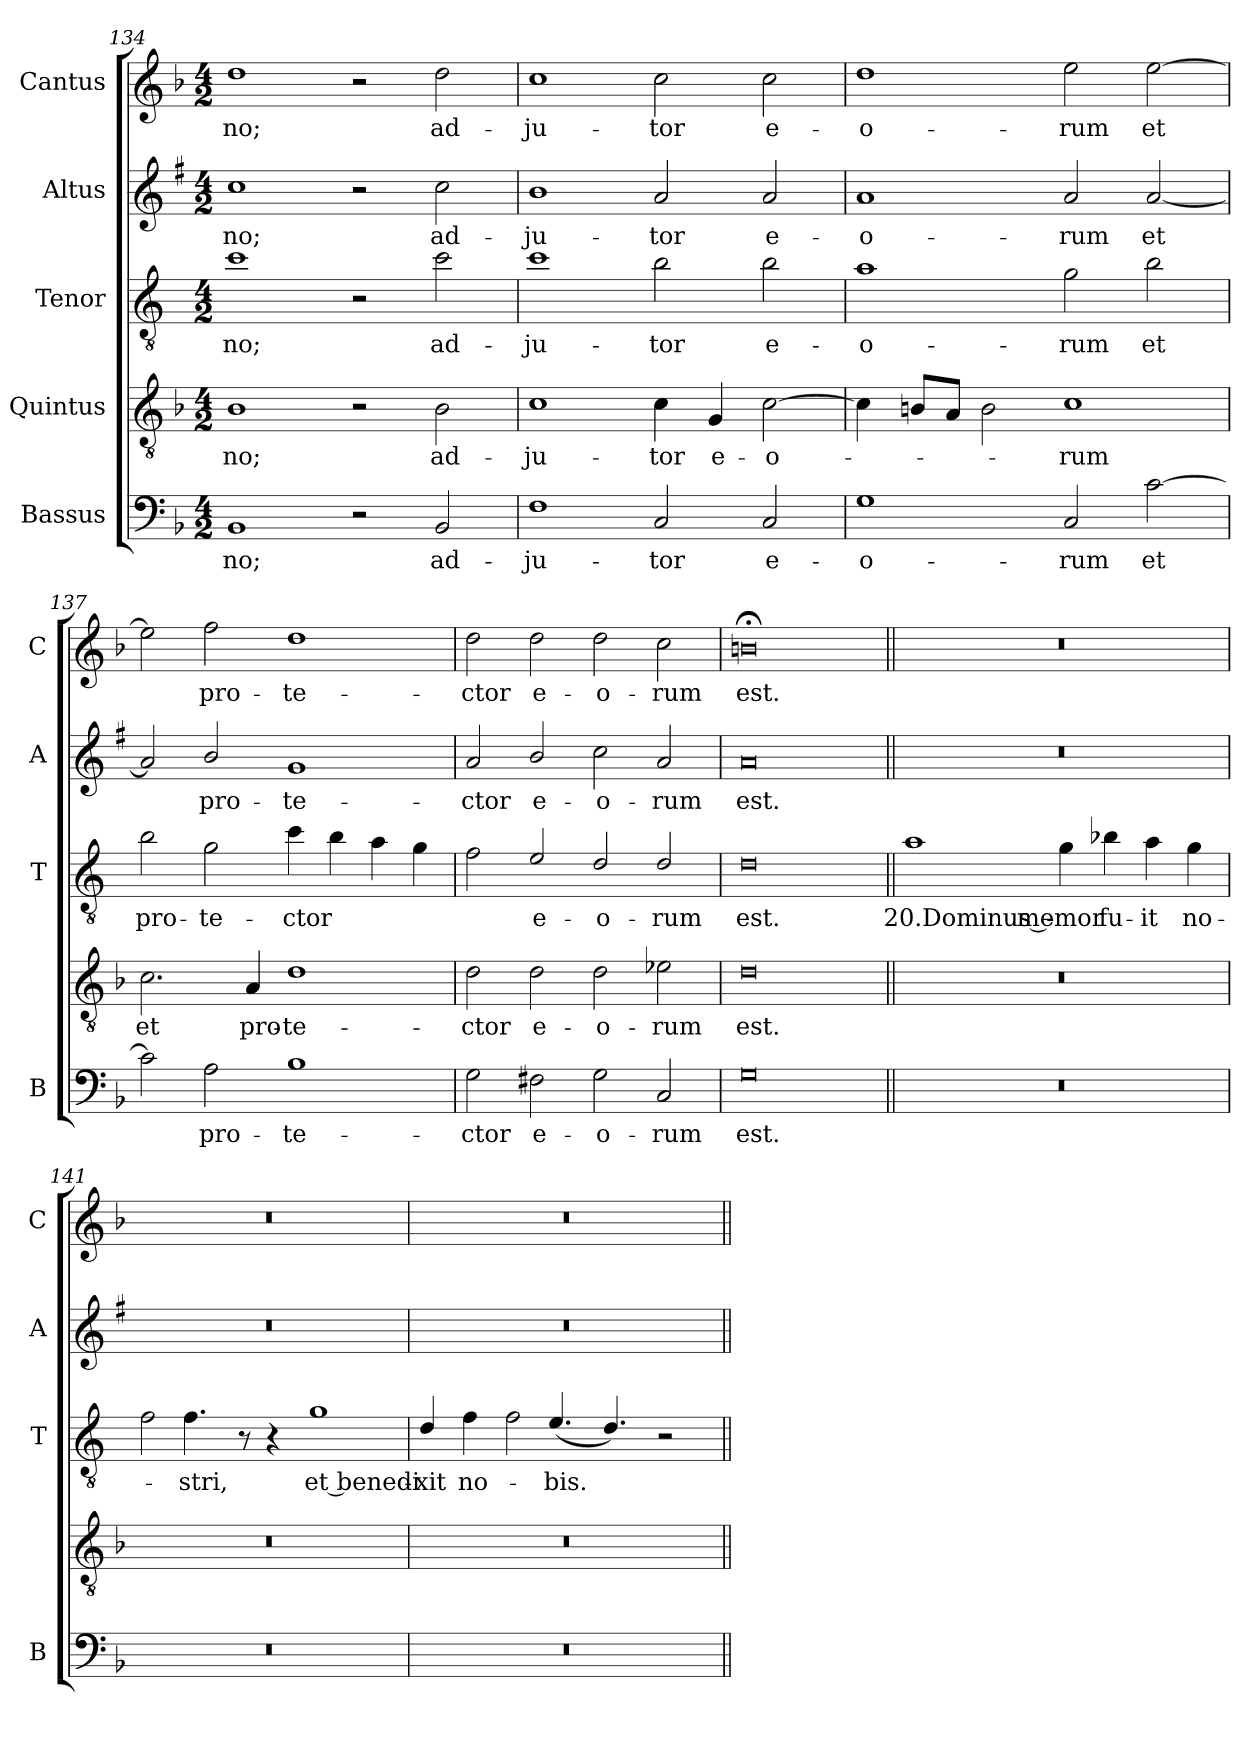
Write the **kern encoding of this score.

**kern	**text	**kern	**text	**kern	**text	**kern	**text	**kern	**text
*part5	*part5	*part4	*part4	*part3	*part3	*part2	*part2	*part1	*part1
*staff5	*staff5	*staff4	*staff4	*staff3	*staff3	*staff2	*staff2	*staff1	*staff1
*I"Bassus	*	*I"Quintus	*	*I"Tenor	*	*I"Altus	*	*I"Cantus	*
*I'B	*	*	*	*I'T	*	*I'A	*	*I'C	*
!!LO:LB:g=z
*clefF4	*	*clefGv2	*	*clefGv2	*	*clefG2	*	*clefG2	*
*	*	*	*	*ITrd4c7	*	*ITrd1c2	*	*	*
*k[b-]	*	*k[b-]	*	*k[b-]	*	*k[b-]	*	*k[b-]	*
*F:	*	*F:	*	*F:	*	*F:	*	*F:	*
*M4/2	*	*M4/2	*	*M4/2	*	*M4/2	*	*M4/2	*
=134	=134	=134	=134	=134	=134	=134	=134	=134	=134
!	!LO:LY:b	!	!LO:LY:b	!	!LO:LY:b	!	!LO:LY:b	!	!LO:LY:b
1BB-	-no;	1B-	-no;	1f	-no;	1b-	-no;	1dd	-no;
2r	.	2r	.	2r	.	2r	.	2r	.
!	!LO:LY:b	!	!LO:LY:b	!	!LO:LY:b	!	!LO:LY:b	!	!LO:LY:b
2BB-/	ad-	2B-\	ad-	2f\	ad-	2b-\	ad-	2dd\	ad-
=135	=135	=135	=135	=135	=135	=135	=135	=135	=135
!	!LO:LY:b	!	!LO:LY:b	!	!LO:LY:b	!	!LO:LY:b	!	!LO:LY:b
1F	-ju-	1c	-ju-	1f	-ju-	1a	-ju-	1cc	-ju-
!	!LO:LY:b	!	!LO:LY:b	!	!LO:LY:b	!	!LO:LY:b	!	!LO:LY:b
2C/	-tor	4c\	-tor	2e\	-tor	2g/	-tor	2cc\	-tor
!	!	!	!LO:LY:b	!	!	!	!	!	!
.	.	4G/	e-	.	.	.	.	.	.
!	!LO:LY:b	!	!LO:LY:b	!	!LO:LY:b	!	!LO:LY:b	!	!LO:LY:b
2C/	e-	[2c\	-o-	2e\	e-	2g/	e-	2cc\	e-
=136	=136	=136	=136	=136	=136	=136	=136	=136	=136
!	!LO:LY:b	!	!	!	!LO:LY:b	!	!LO:LY:b	!	!LO:LY:b
1G	-o-	4c\]	.	1d	-o-	1g	-o-	1dd	-o-
.	.	8Bn/L	.	.	.	.	.	.	.
.	.	8A/J	.	.	.	.	.	.	.
.	.	2B\	.	.	.	.	.	.	.
!	!LO:LY:b	!	!LO:LY:b	!	!LO:LY:b	!	!LO:LY:b	!	!LO:LY:b
2C/	-rum	1c	-rum	2c\	-rum	2g/	-rum	2ee\	-rum
!	!LO:LY:b	!	!	!	!LO:LY:b	!	!LO:LY:b	!	!LO:LY:b
[2c\	et	.	.	2e\	et	[2g/	et	[2ee\	et
=137	=137	=137	=137	=137	=137	=137	=137	=137	=137
!	!	!	!LO:LY:b	!	!LO:LY:b	!	!	!	!
2c\]	.	2.c\	et	2e\	pro-	2g/]	.	2ee\]	.
!	!LO:LY:b	!	!	!	!LO:LY:b	!	!LO:LY:b	!	!LO:LY:b
2A\	pro-	.	.	2c\	-te-	2a/	pro-	2ff\	pro-
!	!	!	!LO:LY:b	!	!	!	!	!	!
.	.	4A/	pro-	.	.	.	.	.	.
!	!LO:LY:b	!	!LO:LY:b	!	!LO:LY:b	!	!LO:LY:b	!	!LO:LY:b
1B-	-te-	1d	-te-	4f\	-ctor	1f	-te-	1dd	-te-
.	.	.	.	4e\	.	.	.	.	.
.	.	.	.	4d\	.	.	.	.	.
.	.	.	.	4c\	.	.	.	.	.
=138	=138	=138	=138	=138	=138	=138	=138	=138	=138
!	!LO:LY:b	!	!LO:LY:b	!	!	!	!LO:LY:b	!	!LO:LY:b
2G\	-ctor	2d\	-ctor	2B-\	.	2g/	-ctor	2dd\	-ctor
!	!LO:LY:b	!	!LO:LY:b	!	!LO:LY:b	!	!LO:LY:b	!	!LO:LY:b
2F#X\	e-	2d\	e-	2A/	e-	2a/	e-	2dd\	e-
!	!LO:LY:b	!	!LO:LY:b	!	!LO:LY:b	!	!LO:LY:b	!	!LO:LY:b
2G\	-o-	2d\	-o-	2G/	-o-	2b-\	-o-	2dd\	-o-
!	!LO:LY:b	!	!LO:LY:b	!	!LO:LY:b	!	!LO:LY:b	!	!LO:LY:b
2C/	-rum	2e-X\	-rum	2G/	-rum	2g/	-rum	2cc\	-rum
=139	=139	=139	=139	=139	=139	=139	=139	=139	=139
!	!LO:LY:b	!	!LO:LY:b	!	!LO:LY:b	!	!LO:LY:b	!	!LO:LY:b
0G	est.	0d	est.	0G	est.	0g	est.	0bn;<	est.
!!LO:LB:g=z
=140||	=140||	=140||	=140||	=140||	=140||	=140||	=140||	=140||	=140||
!	!	!	!	!	!LO:LY:b	!	!	!	!
0r	.	0r	.	1d	20.Dominus me-	0r	.	0r	.
!	!	!	!	!	!LO:LY:b	!	!	!	!
.	.	.	.	4c\	-mor	.	.	.	.
!	!	!	!	!	!LO:LY:b	!	!	!	!
.	.	.	.	4e-X\	fu-	.	.	.	.
!	!	!	!	!	!LO:LY:b	!	!	!	!
.	.	.	.	4d\	-it	.	.	.	.
!	!	!	!	!	!LO:LY:b	!	!	!	!
.	.	.	.	4c\	no-	.	.	.	.
=141	=141	=141	=141	=141	=141	=141	=141	=141	=141
!	!	!	!	!LO:N:head=open	!	!	!	!	!
0r	.	0r	.	4B-\	.	0r	.	0r	.
!	!	!	!	!	!LO:LY:b	!	!	!	!
.	.	.	.	4.B-\	-stri,	.	.	.	.
.	.	.	.	8r	.	.	.	.	.
.	.	.	.	4r	.	.	.	.	.
!	!	!	!	!	!LO:LY:b	!	!	!	!
.	.	.	.	1c	et benedi-	.	.	.	.
=142	=142	=142	=142	=142	=142	=142	=142	=142	=142
!	!	!	!	!	!LO:LY:b	!	!	!	!
0r	.	0r	.	4G/	-xit	0r	.	0r	.
!	!	!	!	!	!LO:LY:b	!	!	!	!
.	.	.	.	4B-\	no-	.	.	.	.
!	!	!	!	!LO:N:head=open	!	!	!	!	!
.	.	.	.	4B-\	.	.	.	.	.
!	!	!	!	!	!LO:LY:b	!	!	!	!
.	.	.	.	(<4.A/	-bis.	.	.	.	.
.	.	.	.	4.G/)	.	.	.	.	.
.	.	.	.	2r	.	.	.	.	.
=||	=||	=||	=||	=||	=||	=||	=||	=||	=||
*-	*-	*-	*-	*-	*-	*-	*-	*-	*-
